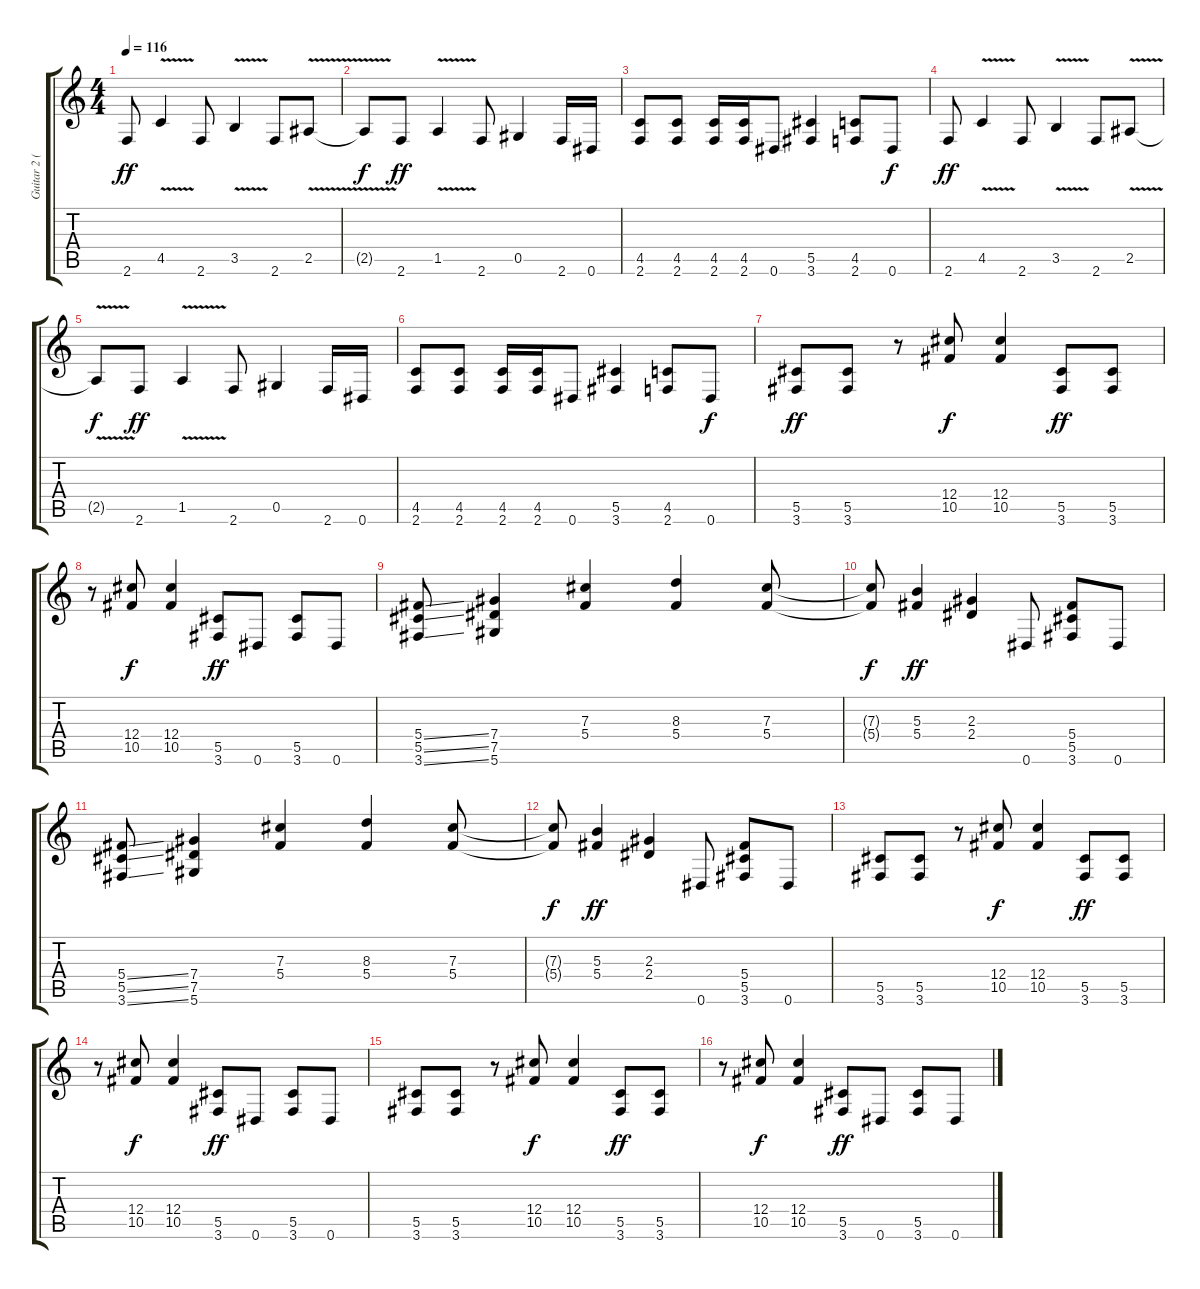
\track ("Guitar 2 (Distortion Hammet)" "Guitar 2 (") {instrument distortionguitar}
\staff {score tabs}
\tuning (Eb4 Bb3 Gb3 Db3 Ab2 Eb2) {hide}
\ts (4 4)
\tempo 116
\clef g2
\ks c
2.6.8{dy ff} 4.5{v}.4 2.6.8 3.5{v}.4 2.6.8 2.5{v}.8 |
2.5{t}.8{dy f} 2.6.8{dy ff} 1.5{v}.4 2.6.8 0.5.4 2.6.16 0.6.16 |
(4.5 2.6).8 (4.5 2.6).8 (4.5 2.6).16 (4.5 2.6).16 0.6.8 (5.5 3.6).4 (4.5 2.6).8 0.6.8{dy f} |
2.6.8{dy ff} 4.5{v}.4 2.6.8 3.5{v}.4 2.6.8 2.5{v}.8 |
2.5{t}.8{dy f} 2.6.8{dy ff} 1.5{v}.4 2.6.8 0.5.4 2.6.16 0.6.16 |
(4.5 2.6).8 (4.5 2.6).8 (4.5 2.6).16 (4.5 2.6).16 0.6.8 (5.5 3.6).4 (4.5 2.6).8 0.6.8{dy f} |
(5.5 3.6).8{dy ff} (5.5 3.6).8 r.8 (12.4 10.5).8{dy f} (12.4 10.5).4 (5.5 3.6).8{dy ff} (5.5 3.6).8 |
r.8 (12.4 10.5).8{dy f} (12.4 10.5).4 (5.5 3.6).8{dy ff} 0.6.8 (5.5 3.6).8 0.6.8 |
(5.4{ss} 5.5{ss} 3.6{ss}).8 (7.4 7.5 5.6).4 (7.3 5.4).4 (8.3 5.4).4 (7.3 5.4).8 |
(7.3{t} 5.4{t}).8{dy f} (5.3 5.4).4{dy ff} (2.3 2.4).4 0.6.8 (5.4 5.5 3.6).8 0.6.8 |
(5.4{ss} 5.5{ss} 3.6{ss}).8 (7.4 7.5 5.6).4 (7.3 5.4).4 (8.3 5.4).4 (7.3 5.4).8 |
(7.3{t} 5.4{t}).8{dy f} (5.3 5.4).4{dy ff} (2.3 2.4).4 0.6.8 (5.4 5.5 3.6).8 0.6.8 |
(5.5 3.6).8 (5.5 3.6).8 r.8 (12.4 10.5).8{dy f} (12.4 10.5).4 (5.5 3.6).8{dy ff} (5.5 3.6).8 |
r.8 (12.4 10.5).8{dy f} (12.4 10.5).4 (5.5 3.6).8{dy ff} 0.6.8 (5.5 3.6).8 0.6.8 |
(5.5 3.6).8 (5.5 3.6).8 r.8 (12.4 10.5).8{dy f} (12.4 10.5).4 (5.5 3.6).8{dy ff} (5.5 3.6).8 |
r.8 (12.4 10.5).8{dy f} (12.4 10.5).4 (5.5 3.6).8{dy ff} 0.6.8 (5.5 3.6).8 0.6.8
